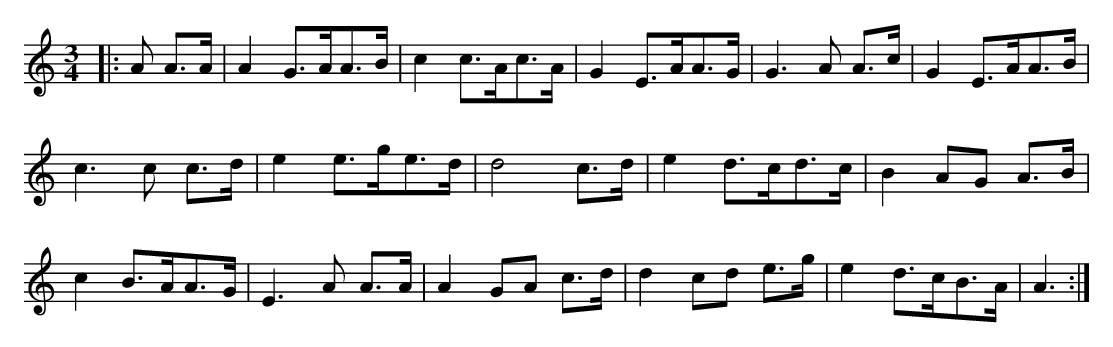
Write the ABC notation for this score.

X:1
M:3/4
K:Amin
|:A A>A|A2 G>AA>B|c2 c>Ac>A|G2 E>AA>G|G3A A>c|G2 E>AA>B|
c3 c c>d|e2 e>ge>d|d4 c>d|e2 d>cd>c|B2 AG A>B|
c2 B>AA>G|E3 A A>A|A2 GA c>d|d2 cd e>g|e2 d>cB>A|A3:|
